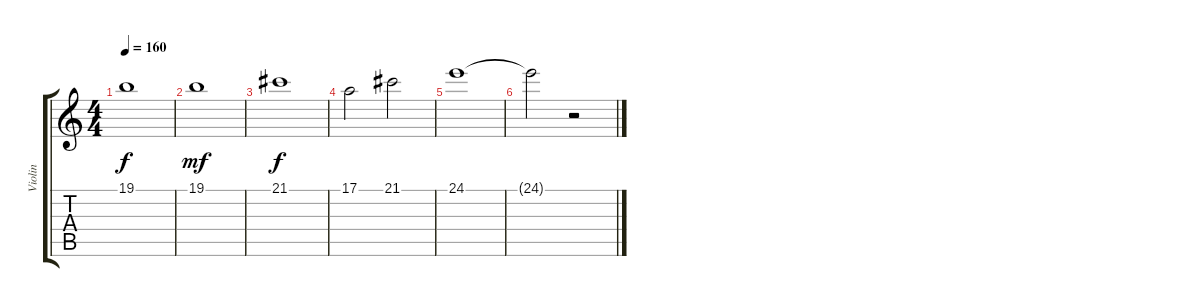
\track ("Violin" "Violin") {instrument violin}
\staff {score tabs}
\tuning (E4 B3 G3 D3 A2 E2) {hide}
\ts (4 4)
\tempo 160
\clef g2
\ks c
19.1.1{dy f} |
19.1.1{dy mf} |
21.1.1{dy f} |
17.1.2 21.1.2 |
24.1.1 |
24.1{t}.2 r.2
